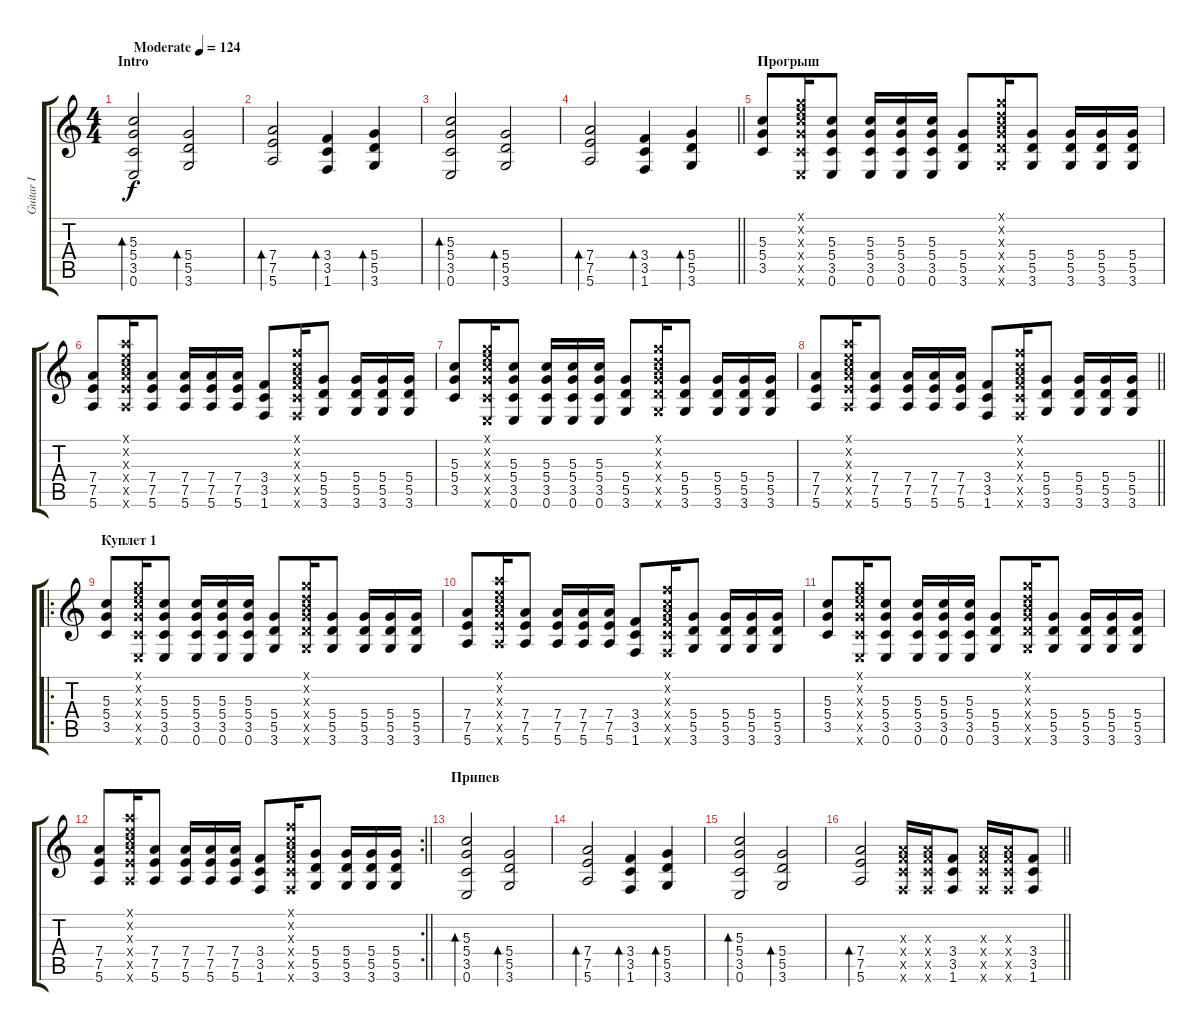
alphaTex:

\track ("Guitar I" "Guitar I") {instrument acousticguitarnylon}
\staff {score tabs}
\tuning (E4 B3 G3 D3 A2 E2) {hide}
\ts (4 4)
\section ("" "Intro")
\tempo (124 "Moderate")
\clef g2
\ks c
(5.3 5.4 3.5 0.6).2{bd 120 dy f instrument acousticguitarnylon} (5.4 5.5 3.6).2{bd 120} |
(7.4 7.5 5.6).2{bd 120} (3.4 3.5 1.6).4{bd 120} (5.4 5.5 3.6).4{bd 120} |
(5.3 5.4 3.5 0.6).2{bd 120} (5.4 5.5 3.6).2{bd 120} |
\barLineRight lightlight
(7.4 7.5 5.6).2{bd 120} (3.4 3.5 1.6).4{bd 120} (5.4 5.5 3.6).4{bd 120} |
\section ("" "Прогрыш")
(5.3 5.4 3.5).8 (3.1{x} 5.2{x} 5.3{x} 5.4{x} 3.5{x} 0.6{x}).16 (5.3 5.4 3.5 0.6).8 (5.3 5.4 3.5 0.6).16 (5.3 5.4 3.5 0.6).16 (5.3 5.4 3.5 0.6).16 (5.4 5.5 3.6).8 (3.1{x} 3.2{x} 4.3{x} 5.4{x} 5.5{x} 3.6{x}).16 (5.4 5.5 3.6).8 (5.4 5.5 3.6).16 (5.4 5.5 3.6).16 (5.4 5.5 3.6).16 |
(7.4 7.5 5.6).8 (5.1{x} 5.2{x} 5.3{x} 7.4{x} 7.5{x} 5.6{x}).16 (7.4 7.5 5.6).8 (7.4 7.5 5.6).16 (7.4 7.5 5.6).16 (7.4 7.5 5.6).16 (3.4 3.5 1.6).8 (1.1{x} 1.2{x} 2.3{x} 3.4{x} 3.5{x} 1.6{x}).16 (5.4 5.5 3.6).8 (5.4 5.5 3.6).16 (5.4 5.5 3.6).16 (5.4 5.5 3.6).16 |
(5.3 5.4 3.5).8 (3.1{x} 5.2{x} 5.3{x} 5.4{x} 3.5{x} 0.6{x}).16 (5.3 5.4 3.5 0.6).8 (5.3 5.4 3.5 0.6).16 (5.3 5.4 3.5 0.6).16 (5.3 5.4 3.5 0.6).16 (5.4 5.5 3.6).8 (3.1{x} 3.2{x} 4.3{x} 5.4{x} 5.5{x} 3.6{x}).16 (5.4 5.5 3.6).8 (5.4 5.5 3.6).16 (5.4 5.5 3.6).16 (5.4 5.5 3.6).16 |
\barLineRight lightlight
(7.4 7.5 5.6).8 (5.1{x} 5.2{x} 5.3{x} 7.4{x} 7.5{x} 5.6{x}).16 (7.4 7.5 5.6).8 (7.4 7.5 5.6).16 (7.4 7.5 5.6).16 (7.4 7.5 5.6).16 (3.4 3.5 1.6).8 (1.1{x} 1.2{x} 2.3{x} 3.4{x} 3.5{x} 1.6{x}).16 (5.4 5.5 3.6).8 (5.4 5.5 3.6).16 (5.4 5.5 3.6).16 (5.4 5.5 3.6).16 |
\ro
\section ("" "Куплет 1")
(5.3 5.4 3.5).8 (3.1{x} 5.2{x} 5.3{x} 5.4{x} 3.5{x} 0.6{x}).16 (5.3 5.4 3.5 0.6).8 (5.3 5.4 3.5 0.6).16 (5.3 5.4 3.5 0.6).16 (5.3 5.4 3.5 0.6).16 (5.4 5.5 3.6).8 (3.1{x} 3.2{x} 4.3{x} 5.4{x} 5.5{x} 3.6{x}).16 (5.4 5.5 3.6).8 (5.4 5.5 3.6).16 (5.4 5.5 3.6).16 (5.4 5.5 3.6).16 |
(7.4 7.5 5.6).8 (5.1{x} 5.2{x} 5.3{x} 7.4{x} 7.5{x} 5.6{x}).16 (7.4 7.5 5.6).8 (7.4 7.5 5.6).16 (7.4 7.5 5.6).16 (7.4 7.5 5.6).16 (3.4 3.5 1.6).8 (1.1{x} 1.2{x} 2.3{x} 3.4{x} 3.5{x} 1.6{x}).16 (5.4 5.5 3.6).8 (5.4 5.5 3.6).16 (5.4 5.5 3.6).16 (5.4 5.5 3.6).16 |
(5.3 5.4 3.5).8 (3.1{x} 5.2{x} 5.3{x} 5.4{x} 3.5{x} 0.6{x}).16 (5.3 5.4 3.5 0.6).8 (5.3 5.4 3.5 0.6).16 (5.3 5.4 3.5 0.6).16 (5.3 5.4 3.5 0.6).16 (5.4 5.5 3.6).8 (3.1{x} 3.2{x} 4.3{x} 5.4{x} 5.5{x} 3.6{x}).16 (5.4 5.5 3.6).8 (5.4 5.5 3.6).16 (5.4 5.5 3.6).16 (5.4 5.5 3.6).16 |
\rc 2
\barLineRight lightlight
(7.4 7.5 5.6).8 (5.1{x} 5.2{x} 5.3{x} 7.4{x} 7.5{x} 5.6{x}).16 (7.4 7.5 5.6).8 (7.4 7.5 5.6).16 (7.4 7.5 5.6).16 (7.4 7.5 5.6).16 (3.4 3.5 1.6).8 (1.1{x} 1.2{x} 2.3{x} 3.4{x} 3.5{x} 1.6{x}).16 (5.4 5.5 3.6).8 (5.4 5.5 3.6).16 (5.4 5.5 3.6).16 (5.4 5.5 3.6).16 |
\section ("" "Припев")
(5.3 5.4 3.5 0.6).2{bd 120 volume 12} (5.4 5.5 3.6).2{bd 120} |
(7.4 7.5 5.6).2{bd 120} (3.4 3.5 1.6).4{bd 120} (5.4 5.5 3.6).4{bd 120} |
(5.3 5.4 3.5 0.6).2{bd 120} (5.4 5.5 3.6).2{bd 120} |
\barLineRight lightlight
(7.4 7.5 5.6).2{bd 120} (2.3{x} 3.4{x} 3.5{x} 1.6{x}).16 (2.3{x} 3.4{x} 3.5{x} 1.6{x}).16 (3.4 3.5 1.6).8 (2.3{x} 3.4{x} 3.5{x} 1.6{x}).16 (2.3{x} 3.4{x} 3.5{x} 1.6{x}).16 (3.4 3.5 1.6).8
